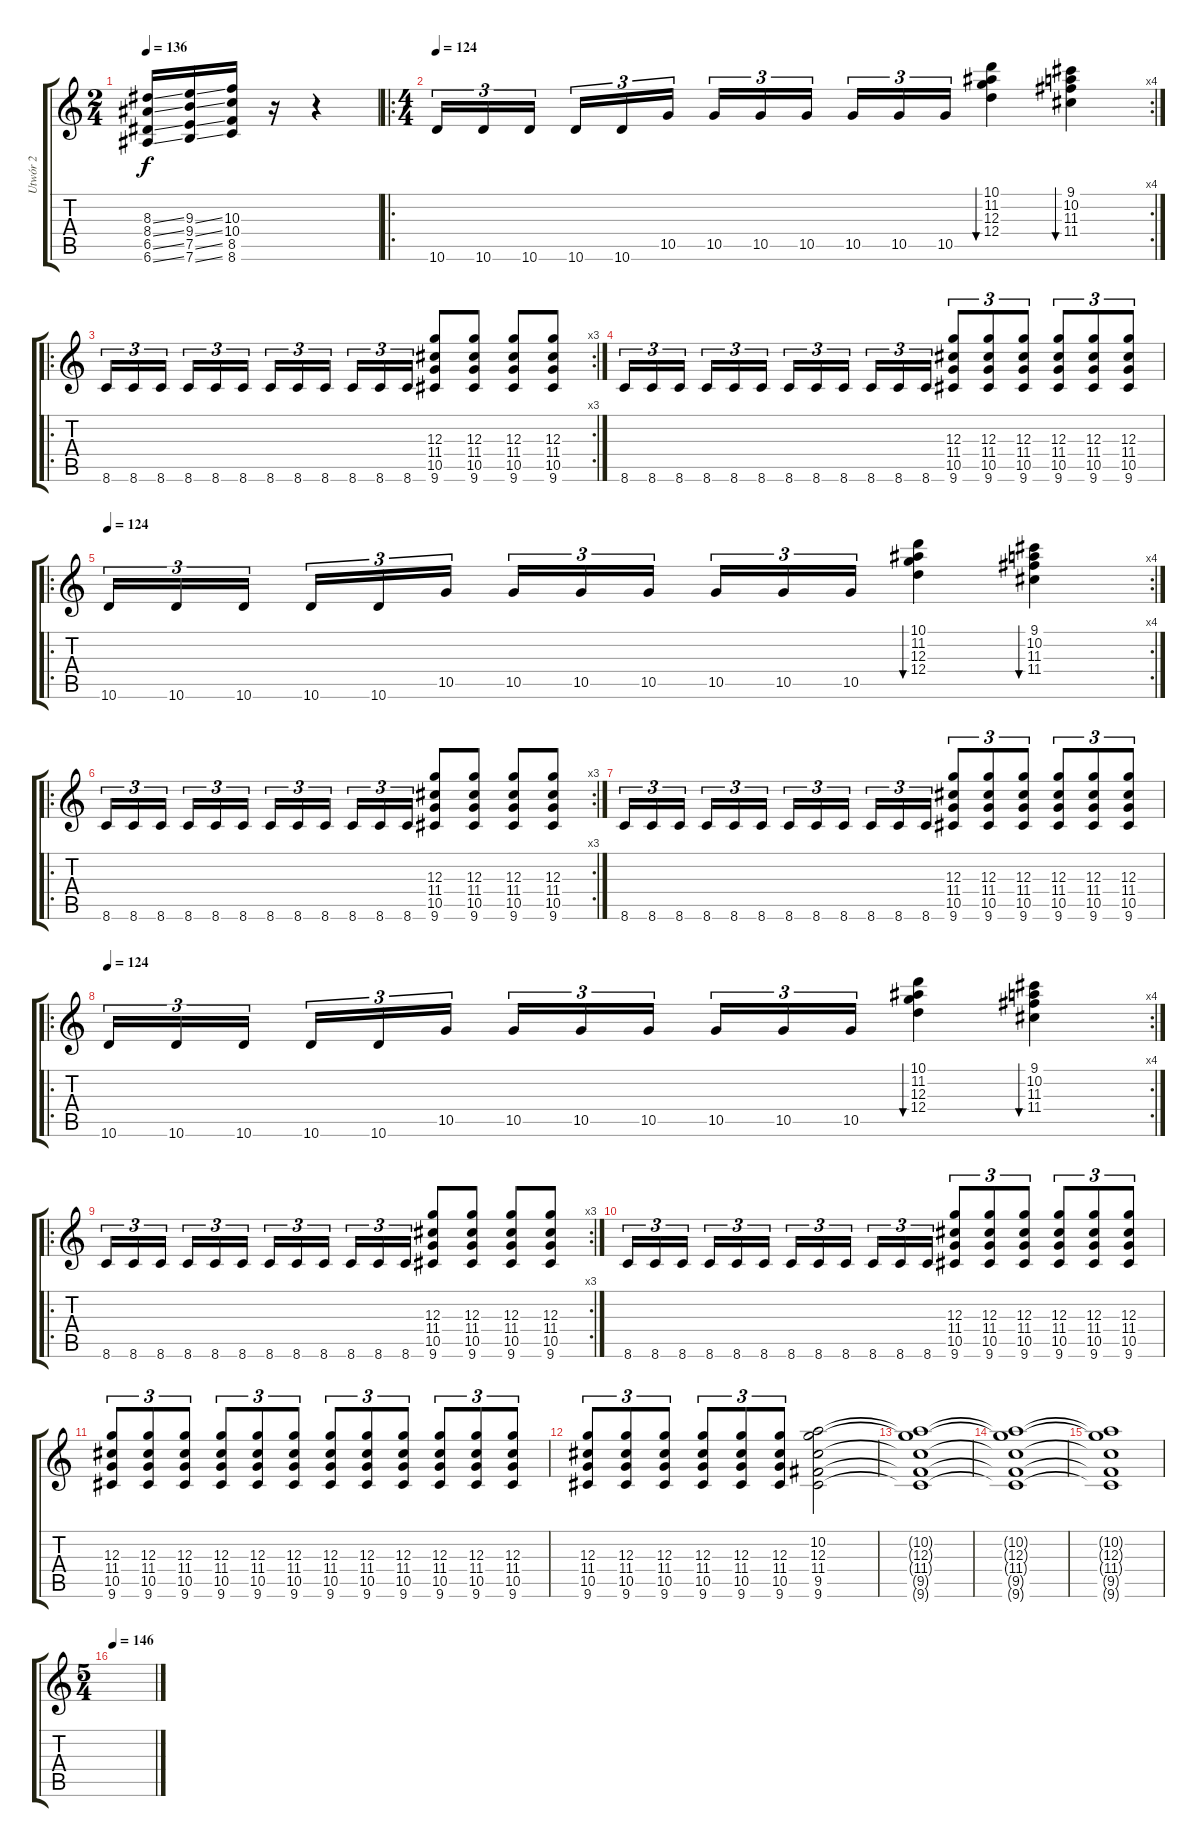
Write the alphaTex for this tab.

\track ("Utwór 2" "Utwór 2") {instrument overdrivenguitar}
\staff {score tabs}
\tuning (E4 B3 G3 D3 A2 E2) {hide}
\ts (2 4)
\tempo 136
\clef g2
\ks c
(8.3{ss} 8.4{ss} 6.5{ss} 6.6{ss}).16{dy f} (9.3{ss} 9.4{ss} 7.5{ss} 7.6{ss}).16 (10.3 10.4 8.5 8.6).16 r.16 r.4 |
\ro
\rc 4
\ts (4 4)
\tempo 124
10.6.16{tu (3 2)} 10.6.16{tu (3 2)} 10.6.16{tu (3 2)} 10.6.16{tu (3 2)} 10.6.16{tu (3 2)} 10.5.16{tu (3 2)} 10.5.16{tu (3 2)} 10.5.16{tu (3 2)} 10.5.16{tu (3 2)} 10.5.16{tu (3 2)} 10.5.16{tu (3 2)} 10.5.16{tu (3 2)} (10.1 11.2 12.3 12.4).4{bu 480} (9.1 10.2 11.3 11.4).4{bu 480} |
\ro
\rc 3
8.6.16{tu (3 2)} 8.6.16{tu (3 2)} 8.6.16{tu (3 2)} 8.6.16{tu (3 2)} 8.6.16{tu (3 2)} 8.6.16{tu (3 2)} 8.6.16{tu (3 2)} 8.6.16{tu (3 2)} 8.6.16{tu (3 2)} 8.6.16{tu (3 2)} 8.6.16{tu (3 2)} 8.6.16{tu (3 2)} (12.3 11.4 10.5 9.6).8 (12.3 11.4 10.5 9.6).8 (12.3 11.4 10.5 9.6).8 (12.3 11.4 10.5 9.6).8 |
8.6.16{tu (3 2)} 8.6.16{tu (3 2)} 8.6.16{tu (3 2)} 8.6.16{tu (3 2)} 8.6.16{tu (3 2)} 8.6.16{tu (3 2)} 8.6.16{tu (3 2)} 8.6.16{tu (3 2)} 8.6.16{tu (3 2)} 8.6.16{tu (3 2)} 8.6.16{tu (3 2)} 8.6.16{tu (3 2)} (12.3 11.4 10.5 9.6).8{tu (3 2)} (12.3 11.4 10.5 9.6).8{tu (3 2)} (12.3 11.4 10.5 9.6).8{tu (3 2)} (12.3 11.4 10.5 9.6).8{tu (3 2)} (12.3 11.4 10.5 9.6).8{tu (3 2)} (12.3 11.4 10.5 9.6).8{tu (3 2)} |
\ro
\rc 4
\tempo 124
10.6.16{tu (3 2)} 10.6.16{tu (3 2)} 10.6.16{tu (3 2)} 10.6.16{tu (3 2)} 10.6.16{tu (3 2)} 10.5.16{tu (3 2)} 10.5.16{tu (3 2)} 10.5.16{tu (3 2)} 10.5.16{tu (3 2)} 10.5.16{tu (3 2)} 10.5.16{tu (3 2)} 10.5.16{tu (3 2)} (10.1 11.2 12.3 12.4).4{bu 480} (9.1 10.2 11.3 11.4).4{bu 480} |
\ro
\rc 3
8.6.16{tu (3 2)} 8.6.16{tu (3 2)} 8.6.16{tu (3 2)} 8.6.16{tu (3 2)} 8.6.16{tu (3 2)} 8.6.16{tu (3 2)} 8.6.16{tu (3 2)} 8.6.16{tu (3 2)} 8.6.16{tu (3 2)} 8.6.16{tu (3 2)} 8.6.16{tu (3 2)} 8.6.16{tu (3 2)} (12.3 11.4 10.5 9.6).8 (12.3 11.4 10.5 9.6).8 (12.3 11.4 10.5 9.6).8 (12.3 11.4 10.5 9.6).8 |
8.6.16{tu (3 2)} 8.6.16{tu (3 2)} 8.6.16{tu (3 2)} 8.6.16{tu (3 2)} 8.6.16{tu (3 2)} 8.6.16{tu (3 2)} 8.6.16{tu (3 2)} 8.6.16{tu (3 2)} 8.6.16{tu (3 2)} 8.6.16{tu (3 2)} 8.6.16{tu (3 2)} 8.6.16{tu (3 2)} (12.3 11.4 10.5 9.6).8{tu (3 2)} (12.3 11.4 10.5 9.6).8{tu (3 2)} (12.3 11.4 10.5 9.6).8{tu (3 2)} (12.3 11.4 10.5 9.6).8{tu (3 2)} (12.3 11.4 10.5 9.6).8{tu (3 2)} (12.3 11.4 10.5 9.6).8{tu (3 2)} |
\ro
\rc 4
\tempo 124
10.6.16{tu (3 2)} 10.6.16{tu (3 2)} 10.6.16{tu (3 2)} 10.6.16{tu (3 2)} 10.6.16{tu (3 2)} 10.5.16{tu (3 2)} 10.5.16{tu (3 2)} 10.5.16{tu (3 2)} 10.5.16{tu (3 2)} 10.5.16{tu (3 2)} 10.5.16{tu (3 2)} 10.5.16{tu (3 2)} (10.1 11.2 12.3 12.4).4{bu 480} (9.1 10.2 11.3 11.4).4{bu 480} |
\ro
\rc 3
8.6.16{tu (3 2)} 8.6.16{tu (3 2)} 8.6.16{tu (3 2)} 8.6.16{tu (3 2)} 8.6.16{tu (3 2)} 8.6.16{tu (3 2)} 8.6.16{tu (3 2)} 8.6.16{tu (3 2)} 8.6.16{tu (3 2)} 8.6.16{tu (3 2)} 8.6.16{tu (3 2)} 8.6.16{tu (3 2)} (12.3 11.4 10.5 9.6).8 (12.3 11.4 10.5 9.6).8 (12.3 11.4 10.5 9.6).8 (12.3 11.4 10.5 9.6).8 |
8.6.16{tu (3 2)} 8.6.16{tu (3 2)} 8.6.16{tu (3 2)} 8.6.16{tu (3 2)} 8.6.16{tu (3 2)} 8.6.16{tu (3 2)} 8.6.16{tu (3 2)} 8.6.16{tu (3 2)} 8.6.16{tu (3 2)} 8.6.16{tu (3 2)} 8.6.16{tu (3 2)} 8.6.16{tu (3 2)} (12.3 11.4 10.5 9.6).8{tu (3 2)} (12.3 11.4 10.5 9.6).8{tu (3 2)} (12.3 11.4 10.5 9.6).8{tu (3 2)} (12.3 11.4 10.5 9.6).8{tu (3 2)} (12.3 11.4 10.5 9.6).8{tu (3 2)} (12.3 11.4 10.5 9.6).8{tu (3 2)} |
(12.3 11.4 10.5 9.6).8{tu (3 2)} (12.3 11.4 10.5 9.6).8{tu (3 2)} (12.3 11.4 10.5 9.6).8{tu (3 2)} (12.3 11.4 10.5 9.6).8{tu (3 2)} (12.3 11.4 10.5 9.6).8{tu (3 2)} (12.3 11.4 10.5 9.6).8{tu (3 2)} (12.3 11.4 10.5 9.6).8{tu (3 2)} (12.3 11.4 10.5 9.6).8{tu (3 2)} (12.3 11.4 10.5 9.6).8{tu (3 2)} (12.3 11.4 10.5 9.6).8{tu (3 2)} (12.3 11.4 10.5 9.6).8{tu (3 2)} (12.3 11.4 10.5 9.6).8{tu (3 2)} |
(12.3 11.4 10.5 9.6).8{tu (3 2)} (12.3 11.4 10.5 9.6).8{tu (3 2)} (12.3 11.4 10.5 9.6).8{tu (3 2)} (12.3 11.4 10.5 9.6).8{tu (3 2)} (12.3 11.4 10.5 9.6).8{tu (3 2)} (12.3 11.4 10.5 9.6).8{tu (3 2)} (10.2 12.3 11.4 9.5 9.6).2 |
(10.2{t} 12.3{t} 11.4{t} 9.5{t} 9.6{t}).1 |
(10.2{t} 12.3{t} 11.4{t} 9.5{t} 9.6{t}).1 |
(10.2{t} 12.3{t} 11.4{t} 9.5{t} 9.6{t}).1 |
\ts (5 4)
\tempo 146
